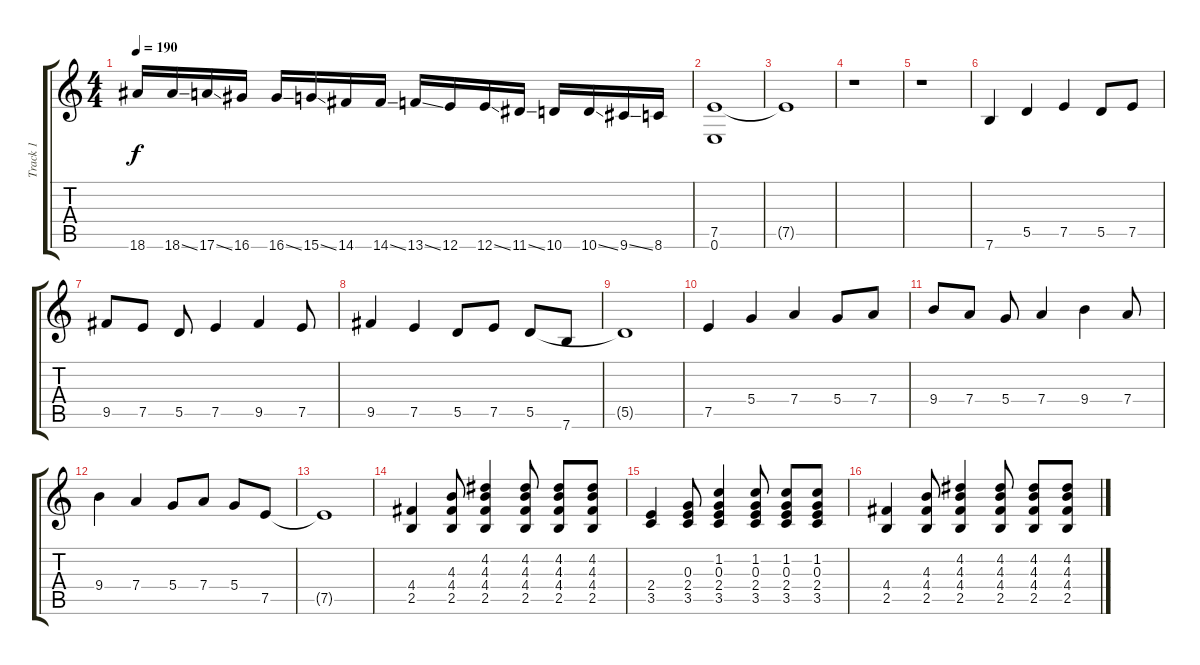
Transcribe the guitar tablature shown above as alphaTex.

\track ("Track 1" "Track 1") {instrument acousticguitarsteel}
\staff {score tabs}
\tuning (E4 B3 G3 D3 A2 E2) {hide}
\ts (4 4)
\tempo 190
\clef g2
\ks c
18.6.16{dy f instrument acousticguitarsteel} 18.6{ss}.16 17.6{ss}.16 16.6.16 16.6{ss}.16 15.6{ss}.16 14.6.16 14.6{ss}.16 13.6{ss}.16 12.6.16 12.6{ss}.16 11.6{ss}.16 10.6.16 10.6{ss}.16 9.6{ss}.16 8.6.16 |
(7.5 0.6).1 |
7.5{t}.1 |
r.1 |
r.1 |
7.6.4 5.5.4 7.5.4 5.5.8 7.5.8 |
9.5.8 7.5.8 5.5.8 7.5.4 9.5.4 7.5.8 |
9.5.4 7.5.4 5.5.8 7.5.8 5.5.8 7.6.8 |
5.5{t}.1 |
7.5.4 5.4.4 7.4.4 5.4.8 7.4.8 |
9.4.8 7.4.8 5.4.8 7.4.4 9.4.4 7.4.8 |
9.4.4 7.4.4 5.4.8 7.4.8 5.4.8 7.5.8 |
7.5{t}.1 |
(4.4 2.5).4 (4.3 4.4 2.5).8 (4.2 4.3 4.4 2.5).4 (4.2 4.3 4.4 2.5).8 (4.2 4.3 4.4 2.5).8 (4.2 4.3 4.4 2.5).8 |
(2.4 3.5).4 (0.3 2.4 3.5).8 (1.2 0.3 2.4 3.5).4 (1.2 0.3 2.4 3.5).8 (1.2 0.3 2.4 3.5).8 (1.2 0.3 2.4 3.5).8 |
(4.4 2.5).4 (4.3 4.4 2.5).8 (4.2 4.3 4.4 2.5).4 (4.2 4.3 4.4 2.5).8 (4.2 4.3 4.4 2.5).8 (4.2 4.3 4.4 2.5).8
